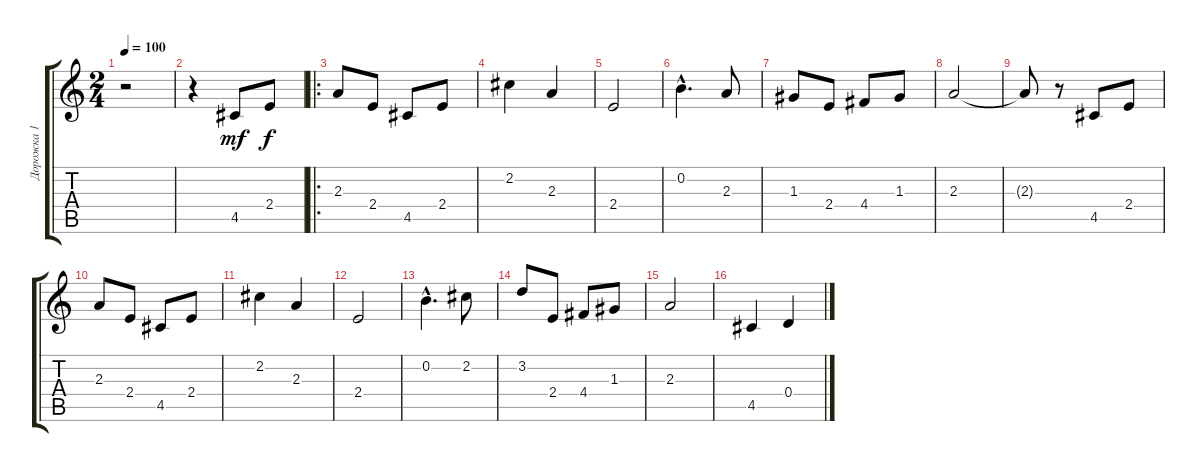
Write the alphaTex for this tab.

\track ("Дорожка 1" "Дорожка 1") {instrument acousticguitarnylon}
\staff {score tabs}
\tuning (E4 B3 G3 D3 A2 E2) {hide}
\ts (2 4)
\tempo 100
\clef g2
\ks c
r.2{dy mf instrument acousticguitarnylon} |
r.4 4.5.8 2.4.8{dy f} |
\ro
2.3.8 2.4.8 4.5.8 2.4.8 |
2.2.4 2.3.4 |
2.4.2 |
0.2{hac}.4{d} 2.3.8 |
1.3.8 2.4.8 4.4.8 1.3.8 |
2.3.2 |
2.3{t}.8 r.8 4.5.8 2.4.8 |
2.3.8 2.4.8 4.5.8 2.4.8 |
2.2.4 2.3.4 |
2.4.2 |
0.2{hac}.4{d} 2.2.8 |
3.2.8 2.4.8 4.4.8 1.3.8 |
2.3.2 |
4.5.4 0.4.4
